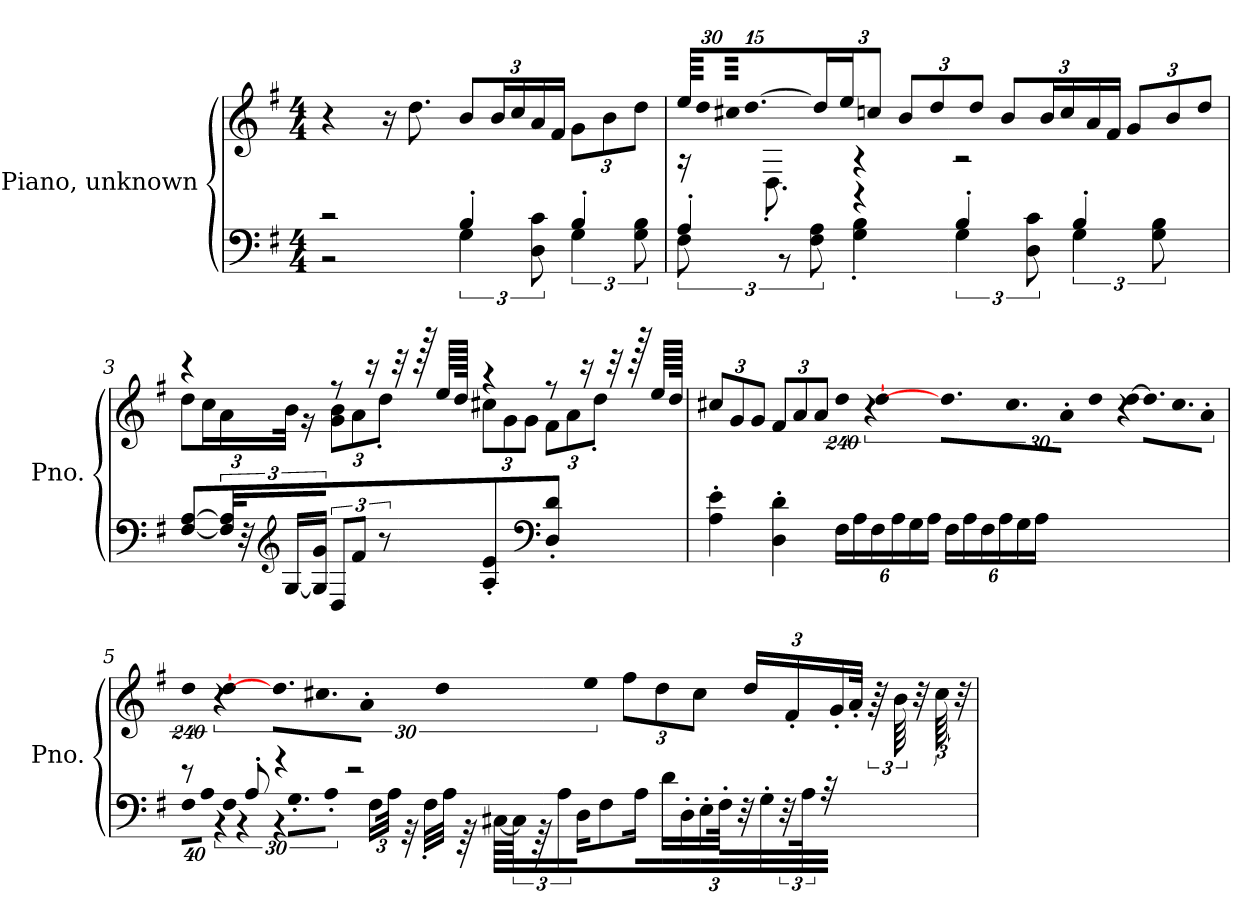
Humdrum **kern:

**kern	**kern
*part1	*part1
*staff2	*staff1
*I"Piano, unknown	*
*I'Pno.	*
*clefF4	*clefG2
*k[f#]	*k[f#]
*M4/4	*M4/4
*MM120	*MM120
=1	=1
*^	*
2r	2r	4r
.	.	16r
.	.	8.dd\
*	*	*Xbrackettup
4B'/	6G\	12b/L
.	.	24b/L
.	.	24cc/
.	12D\ 12c\	24a/
.	.	24f#/JJ
4B'/	6G\	12g\L
.	.	12b\
.	12G\ 12B\	12dd\J
=2	=2	=2
!	!	!LO:N:vis=256
*	*	*^
4A'/	12F#\	1920%17ee/LLLLL	16r
!	!	!LO:N:vis=256	!
.	.	1920%17dd/J	.
!	!	!LO:N:vis=64	!
.	.	960%17cc#X/	.
.	.	1920ryy	.
!	!	!LO:N:vis=64.	!
.	.	[640%17dd/JJ	.
.	.	16dd/]	8.D'\
.	12r	.	.
.	.	24ee/J	.
.	12F#\ 12A\	12ccn/J	.
4r	4G\' 4B\'	12b/L	4r
.	.	12dd/	.
.	.	12dd/J	.
4B'/	6G\	12b/L	2r
.	.	24b/L	.
.	.	24cc/	.
.	12D\ 12c\	24a/	.
.	.	24f#/JJ	.
4B'/	6G\	12g/L	.
.	.	12b/	.
.	12G\ 12B\	12dd/J	.
*v	*v	*	*
!!LO:LB:g=z	!!
=3	=3	=3
[8F#\ [8A\L	4r	12dd\L
.	.	24cc\L
48F#\] 48A\]Jkk	.	24a\
48r	.	.
*clefG2	*	*
[24G/LL	.	48b\JJk
.	.	16r
24G/] 24g/JJ	.	.
12D/L	8r	12g\ 12b\L
12f#/J	.	12a\
.	16r	.
12r	.	12dd'\J
.	32r	.
.	128r	.
.	64ee/LLLL	.
.	128dd/JJJJk	.
4A/' 4e/'	4r	12cc#X\L
.	.	12g\
.	.	12g\J
*clefF4	*	*
4D\' 4d\'	8r	12f#\L
.	.	12a\
.	16r	.
.	.	12dd'\J
.	32r	.
.	128r	.
.	64ee/LLLL	.
.	128dd/JJJJk	.
*	*v	*v
!!LO:LB:g=z
=4	=4
4A\' 4e\'	12cc#X/L
.	12g/
.	12g/J
4D\' 4d\'	12f#/L
.	12a/
.	12a/J
*Xbrackettup	*brackettup
!	!LO:N:vis=16
24F#\LL	1920%137dd\
24A\	.
!	!LO:N:vis=64
.	960%17r
24F#\	.
!	!LO:N:vis=64
.	[960%17dd\
.	1920ryy
!	!LO:N:vis=32.
.	1920%103dd\LLL]
24A\	.
!	!LO:N:vis=32.
.	1920%103cc#\
24G\	.
24A\JJ	.
!	!LO:N:vis=32
.	640%23a'\JJJ
24F#\LL	.
!	!LO:N:vis=16
.	1920%137dd\
24A\	.
!	!LO:N:vis=64
.	960%17r
24F#\	.
!	!LO:N:vis=64
.	[960%17dd\
!	!LO:N:vis=32.
.	1920%103dd\LLL]
24A\	.
!	!LO:N:vis=32.
.	1920%103cc#\
24G\	.
24A\JJ	.
!	!LO:N:vis=32
.	640%23a'\JJJ
1920ryy	.
!!LO:LB:g=z
=5	=5
*^	*
*	*brackettup	*
!	!LO:N:vis=32	!LO:N:vis=16
8r	640%23F#\LLL	1920%137dd\
!	!LO:N:vis=32	!
.	640%23A\JJJ	.
!	!	!LO:N:vis=64
.	.	960%17r
!	!LO:N:vis=64	!
.	960%17r	.
!	!	!LO:N:vis=64
.	.	[960%17dd\
!	!LO:N:vis=64	!
.	960%17F#\	.
.	.	1920ryy
!	!LO:N:vis=32	!LO:N:vis=32.
.	640%23r	1920%103dd\LLL]
8A'/	.	.
!	!LO:N:vis=64	!
.	960%17r	.
!	!LO:N:vis=32.	!LO:N:vis=32.
.	1920%103G'\LLL	1920%103cc#X\
!	!LO:N:vis=32	!LO:N:vis=32
.	640%23A'\JJJ	640%23a'\JJJ
4r	.	.
*	*Xbrackettup	*
.	24F#\LL	6dd\
.	48A\JJk	.
.	32r	.
.	32F#'\LLL	.
.	32A\JJJ	.
.	64r	.
.	.	12ee\
.	[64C#X\LLLL	.
*	*brackettup	*
.	96C#\JJJJ]	.
.	96r	.
.	24A\	.
2r	.	.
*	*	*Xbrackettup
.	16D\KL	12ff#\L
.	8F#\	.
.	.	12dd\
.	.	12cc#\J
.	16A\Jk	.
*	*Xbrackettup	*
.	24d\LL	24dd/LL
.	24D'\	24f#'/
.	24E'\	24g'/
*	*brackettup	*
.	48F#'\JJk	32a'/JJk
.	48r	.
*	*	*brackettup
.	.	96r
.	48G'\	96b\
.	.	32r
.	48r	.
.	96A\	96cc#\
.	32r	32r
1920ryy	.	.
*v	*v	*
=	=
*-	*-
